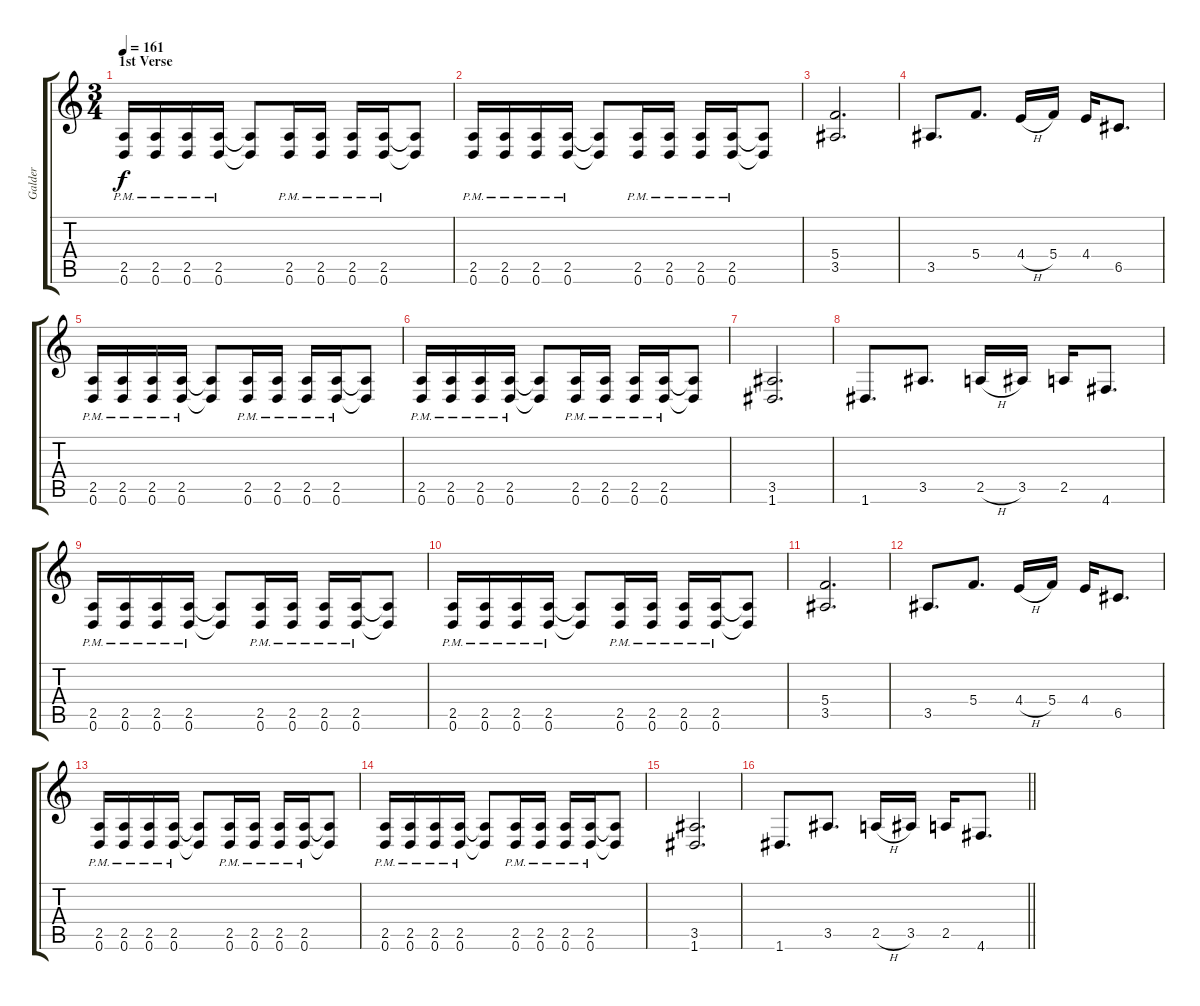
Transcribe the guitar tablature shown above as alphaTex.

\track ("Galder" "Galder") {instrument overdrivenguitar}
\staff {score tabs}
\tuning (D4 A3 F3 C3 G2 D2) {hide}
\ts (3 4)
\section ("" "1st Verse")
\tempo 161
\clef g2
\ks c
(2.5{pm} 0.6{pm}).16{dy f} (2.5{pm} 0.6{pm}).16 (2.5{pm} 0.6{pm}).16 (2.5{pm} 0.6{pm}).16 (2.5{t} 0.6{t}).8 (2.5{pm} 0.6{pm}).16 (2.5{pm} 0.6{pm}).16 (2.5{pm} 0.6{pm}).16 (2.5{pm} 0.6{pm}).16 (2.5{t} 0.6{t}).8 |
(2.5{pm} 0.6{pm}).16 (2.5{pm} 0.6{pm}).16 (2.5{pm} 0.6{pm}).16 (2.5{pm} 0.6{pm}).16 (2.5{t} 0.6{t}).8 (2.5{pm} 0.6{pm}).16 (2.5{pm} 0.6{pm}).16 (2.5{pm} 0.6{pm}).16 (2.5{pm} 0.6{pm}).16 (2.5{t} 0.6{t}).8 |
(5.4 3.5).2{d} |
3.5.8{d} 5.4.8{d} 4.4{h}.16 5.4.16 4.4.16 6.5.8{d} |
(2.5{pm} 0.6{pm}).16 (2.5{pm} 0.6{pm}).16 (2.5{pm} 0.6{pm}).16 (2.5{pm} 0.6{pm}).16 (2.5{t} 0.6{t}).8 (2.5{pm} 0.6{pm}).16 (2.5{pm} 0.6{pm}).16 (2.5{pm} 0.6{pm}).16 (2.5{pm} 0.6{pm}).16 (2.5{t} 0.6{t}).8 |
(2.5{pm} 0.6{pm}).16 (2.5{pm} 0.6{pm}).16 (2.5{pm} 0.6{pm}).16 (2.5{pm} 0.6{pm}).16 (2.5{t} 0.6{t}).8 (2.5{pm} 0.6{pm}).16 (2.5{pm} 0.6{pm}).16 (2.5{pm} 0.6{pm}).16 (2.5{pm} 0.6{pm}).16 (2.5{t} 0.6{t}).8 |
(3.5 1.6).2{d} |
1.6.8{d} 3.5.8{d} 2.5{h}.16 3.5.16 2.5.16 4.6.8{d} |
(2.5{pm} 0.6{pm}).16 (2.5{pm} 0.6{pm}).16 (2.5{pm} 0.6{pm}).16 (2.5{pm} 0.6{pm}).16 (2.5{t} 0.6{t}).8 (2.5{pm} 0.6{pm}).16 (2.5{pm} 0.6{pm}).16 (2.5{pm} 0.6{pm}).16 (2.5{pm} 0.6{pm}).16 (2.5{t} 0.6{t}).8 |
(2.5{pm} 0.6{pm}).16 (2.5{pm} 0.6{pm}).16 (2.5{pm} 0.6{pm}).16 (2.5{pm} 0.6{pm}).16 (2.5{t} 0.6{t}).8 (2.5{pm} 0.6{pm}).16 (2.5{pm} 0.6{pm}).16 (2.5{pm} 0.6{pm}).16 (2.5{pm} 0.6{pm}).16 (2.5{t} 0.6{t}).8 |
(5.4 3.5).2{d} |
3.5.8{d} 5.4.8{d} 4.4{h}.16 5.4.16 4.4.16 6.5.8{d} |
(2.5{pm} 0.6{pm}).16 (2.5{pm} 0.6{pm}).16 (2.5{pm} 0.6{pm}).16 (2.5{pm} 0.6{pm}).16 (2.5{t} 0.6{t}).8 (2.5{pm} 0.6{pm}).16 (2.5{pm} 0.6{pm}).16 (2.5{pm} 0.6{pm}).16 (2.5{pm} 0.6{pm}).16 (2.5{t} 0.6{t}).8 |
(2.5{pm} 0.6{pm}).16 (2.5{pm} 0.6{pm}).16 (2.5{pm} 0.6{pm}).16 (2.5{pm} 0.6{pm}).16 (2.5{t} 0.6{t}).8 (2.5{pm} 0.6{pm}).16 (2.5{pm} 0.6{pm}).16 (2.5{pm} 0.6{pm}).16 (2.5{pm} 0.6{pm}).16 (2.5{t} 0.6{t}).8 |
(3.5 1.6).2{d} |
\barLineRight lightlight
1.6.8{d} 3.5.8{d} 2.5{h}.16 3.5.16 2.5.16 4.6.8{d}
